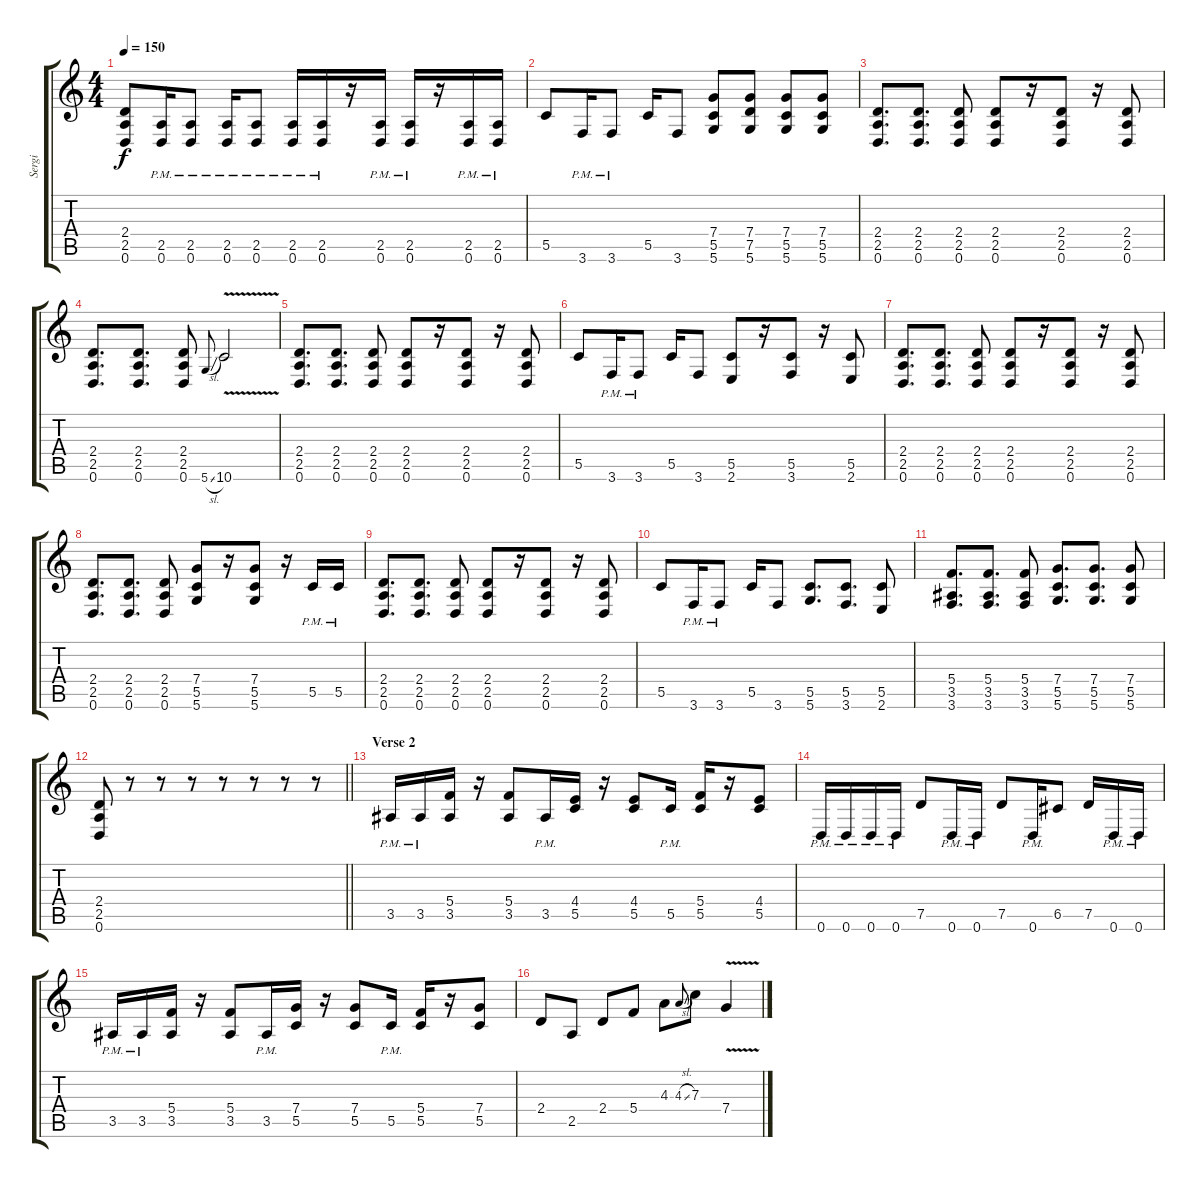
\track ("Sergi" "Sergi") {instrument distortionguitar}
\staff {score tabs}
\tuning (D4 A3 F3 C3 G2 D2) {hide}
\ts (4 4)
\tempo 150
\clef g2
\ks c
(2.4 2.5 0.6).8{dy f} (2.5{pm} 0.6{pm}).16 (2.5{pm} 0.6{pm}).8 (2.5{pm} 0.6{pm}).16 (2.5{pm} 0.6{pm}).8 (2.5{pm} 0.6{pm}).16 (2.5{pm} 0.6{pm}).16 r.16 (2.5{pm} 0.6{pm}).16 (2.5{pm} 0.6{pm}).16 r.16 (2.5{pm} 0.6{pm}).16 (2.5{pm} 0.6{pm}).16 |
5.5.8 3.6{pm}.16 3.6{pm}.8 5.5.16 3.6.8 (7.4 5.5 5.6).8 (7.4 7.5 5.6).8 (7.4 5.5 5.6).8 (7.4 5.5 5.6).8 |
(2.4 2.5 0.6).8{d} (2.4 2.5 0.6).8{d} (2.4 2.5 0.6).8 (2.4 2.5 0.6).8 r.16 (2.4 2.5 0.6).8 r.16 (2.4 2.5 0.6).8 |
(2.4 2.5 0.6).8{d} (2.4 2.5 0.6).8{d} (2.4 2.5 0.6).8 5.6{sl}.8{gr onbeat} 10.6{v}.2 |
(2.4 2.5 0.6).8{d} (2.4 2.5 0.6).8{d} (2.4 2.5 0.6).8 (2.4 2.5 0.6).8 r.16 (2.4 2.5 0.6).8 r.16 (2.4 2.5 0.6).8 |
5.5.8 3.6{pm}.16 3.6{pm}.8 5.5.16 3.6.8 (5.5 2.6).8 r.16 (5.5 3.6).8 r.16 (5.5 2.6).8 |
(2.4 2.5 0.6).8{d} (2.4 2.5 0.6).8{d} (2.4 2.5 0.6).8 (2.4 2.5 0.6).8 r.16 (2.4 2.5 0.6).8 r.16 (2.4 2.5 0.6).8 |
(2.4 2.5 0.6).8{d} (2.4 2.5 0.6).8{d} (2.4 2.5 0.6).8 (7.4 5.5 5.6).8 r.16 (7.4 5.5 5.6).8 r.16 5.5{pm}.16 5.5{pm}.16 |
(2.4 2.5 0.6).8{d} (2.4 2.5 0.6).8{d} (2.4 2.5 0.6).8 (2.4 2.5 0.6).8 r.16 (2.4 2.5 0.6).8 r.16 (2.4 2.5 0.6).8 |
5.5.8 3.6{pm}.16 3.6{pm}.8 5.5.16 3.6.8 (5.5 5.6).8{d} (5.5 3.6).8{d} (5.5 2.6).8 |
(5.4 3.5 3.6).8{d} (5.4 3.5 3.6).8{d} (5.4 3.5 3.6).8 (7.4 5.5 5.6).8{d} (7.4 5.5 5.6).8{d} (7.4 5.5 5.6).8 |
\barLineRight lightlight
(2.4 2.5 0.6).8 r.8 r.8 r.8 r.8 r.8 r.8 r.8 |
\section ("" "Verse 2")
3.5{pm}.16 3.5{pm}.16 (5.4 3.5).16 r.16 (5.4 3.5).8 3.5{pm}.16 (4.4 5.5).16 r.16 (4.4 5.5).8 5.5{pm}.16 (5.4 5.5).16 r.16 (4.4 5.5).8 |
0.6{pm}.16 0.6{pm}.16 0.6{pm}.16 0.6{pm}.16 7.5.8 0.6{pm}.16 0.6{pm}.16 7.5.8 0.6{pm}.16 6.5.8 7.5.16 0.6{pm}.16 0.6{pm}.16 |
3.5{pm}.16 3.5{pm}.16 (5.4 3.5).16 r.16 (5.4 3.5).8 3.5{pm}.16 (7.4 5.5).16 r.16 (7.4 5.5).8 5.5{pm}.16 (5.4 5.5).16 r.16 (7.4 5.5).8 |
2.4.8 2.5.8 2.4.8 5.4.8 4.3.8 4.3{sl}.8{gr onbeat} 7.3.8 7.4{v}.4
